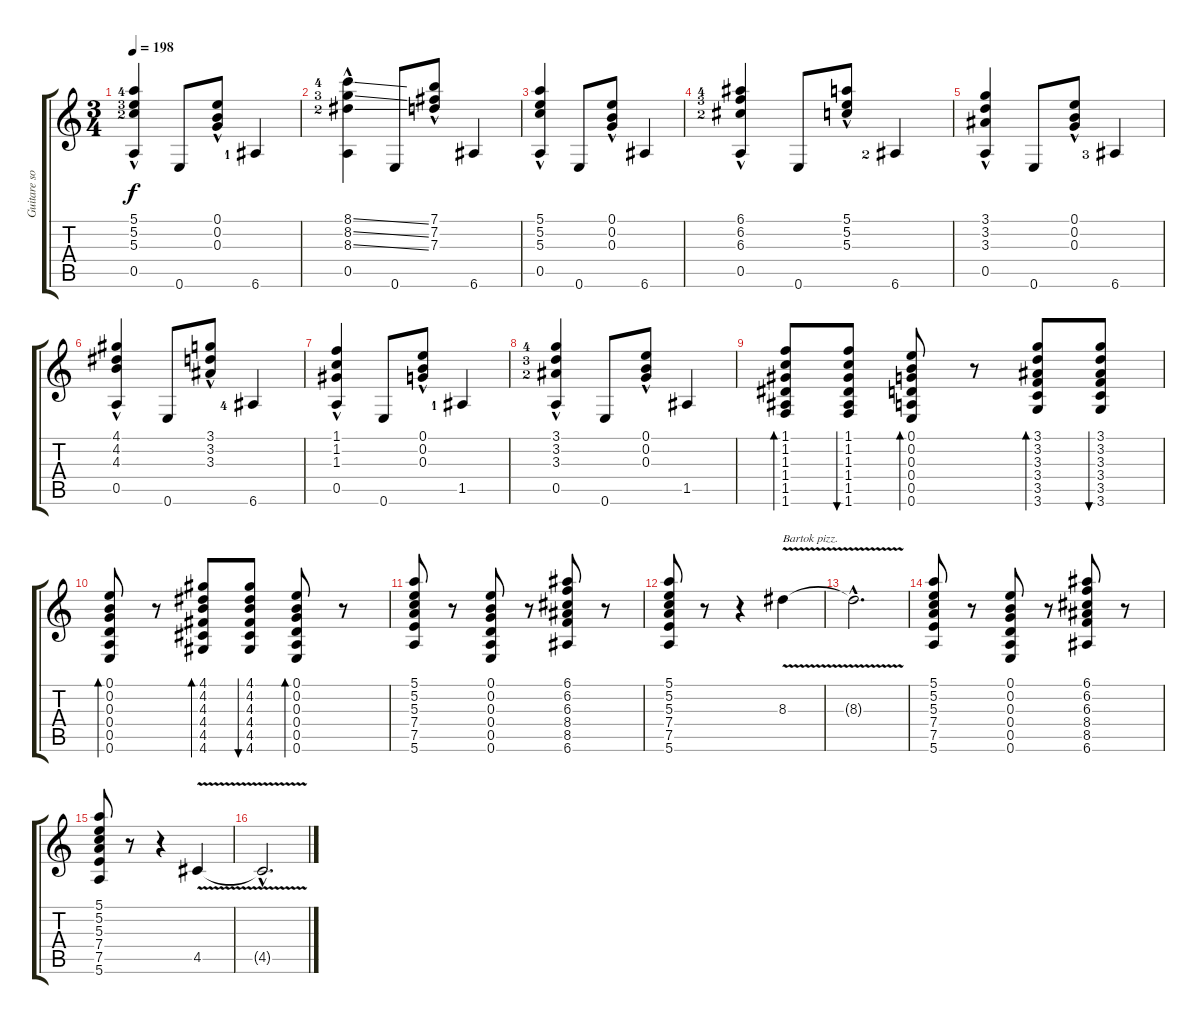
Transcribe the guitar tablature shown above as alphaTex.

\track ("Guitare solo" "Guitare so") {instrument acousticguitarnylon}
\staff {score tabs}
\tuning (E4 B3 G3 D3 A2 E2) {hide}
\ts (3 4)
\tempo 198
\clef g2
\ks c
(5.1{hac lf 5} 5.2{hac lf 4} 5.3{hac lf 3} 0.5).4{dy f} 0.6.8 (0.1{hac} 0.2{hac} 0.3{hac}).8 6.6{lf 2}.4 |
(8.1{ss hac lf 5} 8.2{ss hac lf 4} 8.3{ss hac lf 3} 0.5).4 0.6.8 (7.1{hac} 7.2{hac} 7.3{hac}).8 6.6.4 |
(5.1{hac} 5.2{hac} 5.3{hac} 0.5).4 0.6.8 (0.1{hac} 0.2{hac} 0.3{hac}).8 6.6.4 |
(6.1{hac lf 5} 6.2{hac lf 4} 6.3{hac lf 3} 0.5).4 0.6.8 (5.1{hac} 5.2{hac} 5.3{hac}).8 6.6{lf 3}.4 |
(3.1{hac} 3.2{hac} 3.3{hac} 0.5).4 0.6.8 (0.1{hac} 0.2{hac} 0.3{hac}).8 6.6{lf 4}.4 |
(4.1{hac} 4.2{hac} 4.3{hac} 0.5).4 0.6.8 (3.1{hac} 3.2{hac} 3.3{hac}).8 6.6{lf 5}.4 |
(1.1{hac} 1.2{hac} 1.3{hac} 0.5).4 0.6.8 (0.1{hac} 0.2{hac} 0.3{hac}).8 1.5{lf 2}.4 |
(3.1{hac lf 5} 3.2{hac lf 4} 3.3{hac lf 3} 0.5).4 0.6.8 (0.1{hac} 0.2{hac} 0.3{hac}).8 1.5.4 |
(1.1 1.2 1.3 1.4 1.5 1.6).8{bd 60} (1.1 1.2 1.3 1.4 1.5 1.6).8{bu 60} (0.1 0.2 0.3 0.4 0.5 0.6).8{bd 60} r.8 (3.1 3.2 3.3 3.4 3.5 3.6).8{bd 60} (3.1 3.2 3.3 3.4 3.5 3.6).8{bu 60} |
(0.1 0.2 0.3 0.4 0.5 0.6).8{bd 60} r.8 (4.1 4.2 4.3 4.4 4.5 4.6).8{bd 60} (4.1 4.2 4.3 4.4 4.5 4.6).8{bu 60} (0.1 0.2 0.3 0.4 0.5 0.6).8{bd 60} r.8 |
(5.1 5.2 5.3 7.4 7.5 5.6).8 r.8 (0.1 0.2 0.3 0.4 0.5 0.6).8 r.8 (6.1 6.2 6.3 8.4 8.5 6.6).8 r.8 |
(5.1 5.2 5.3 7.4 7.5 5.6).8 r.8 r.4 8.3{v}.4{txt "Bartok pizz."} |
8.3{hac t}.2{d} |
(5.1 5.2 5.3 7.4 7.5 5.6).8 r.8 (0.1 0.2 0.3 0.4 0.5 0.6).8 r.8 (6.1 6.2 6.3 8.4 8.5 6.6).8 r.8 |
(5.1 5.2 5.3 7.4 7.5 5.6).8 r.8 r.4 4.5{v}.4 |
4.5{hac t}.2{d}
